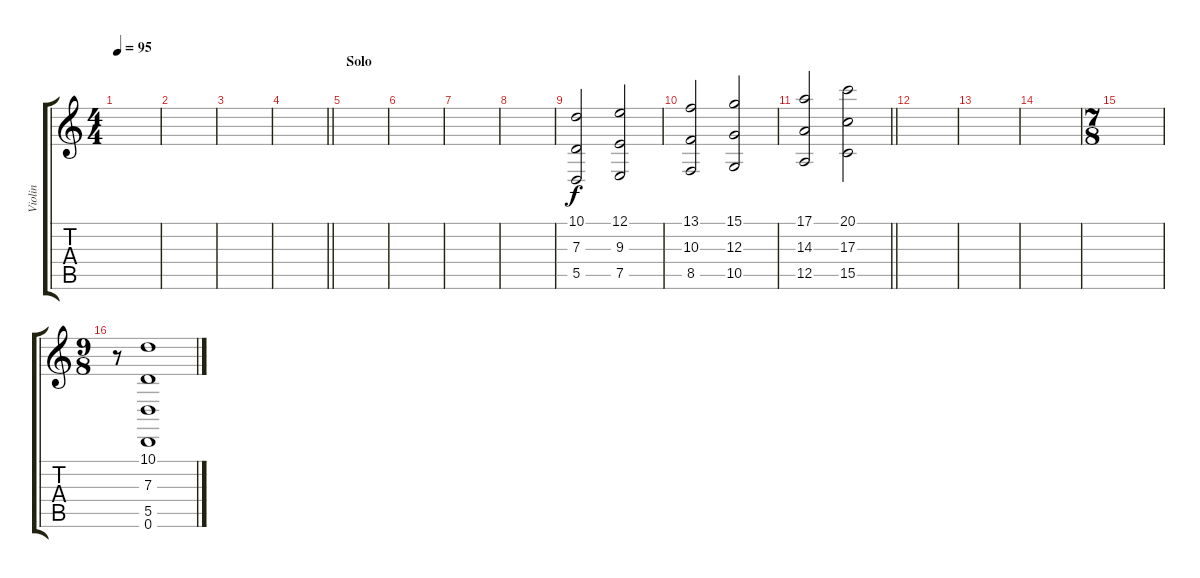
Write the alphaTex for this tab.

\track ("Violin" "Violin") {instrument stringensemble1}
\staff {score tabs}
\tuning (E4 B3 G3 D3 A2 D2) {hide}
\ts (4 4)
\tempo 95
\clef g2
\ks c
|
|
|
\barLineRight lightlight
|
\section ("" "Solo")
|
|
|
|
(10.1 7.3 5.5).2 (12.1 9.3 7.5).2 |
(13.1 10.3 8.5).2 (15.1 12.3 10.5).2 |
\barLineRight lightlight
(17.1 14.3 12.5).2 (20.1 17.3 15.5).2 |
|
|
|
\ts (7 8)
|
\ts (9 8)
r.8 (10.1 7.3 5.5 0.6).1{volume 13}
